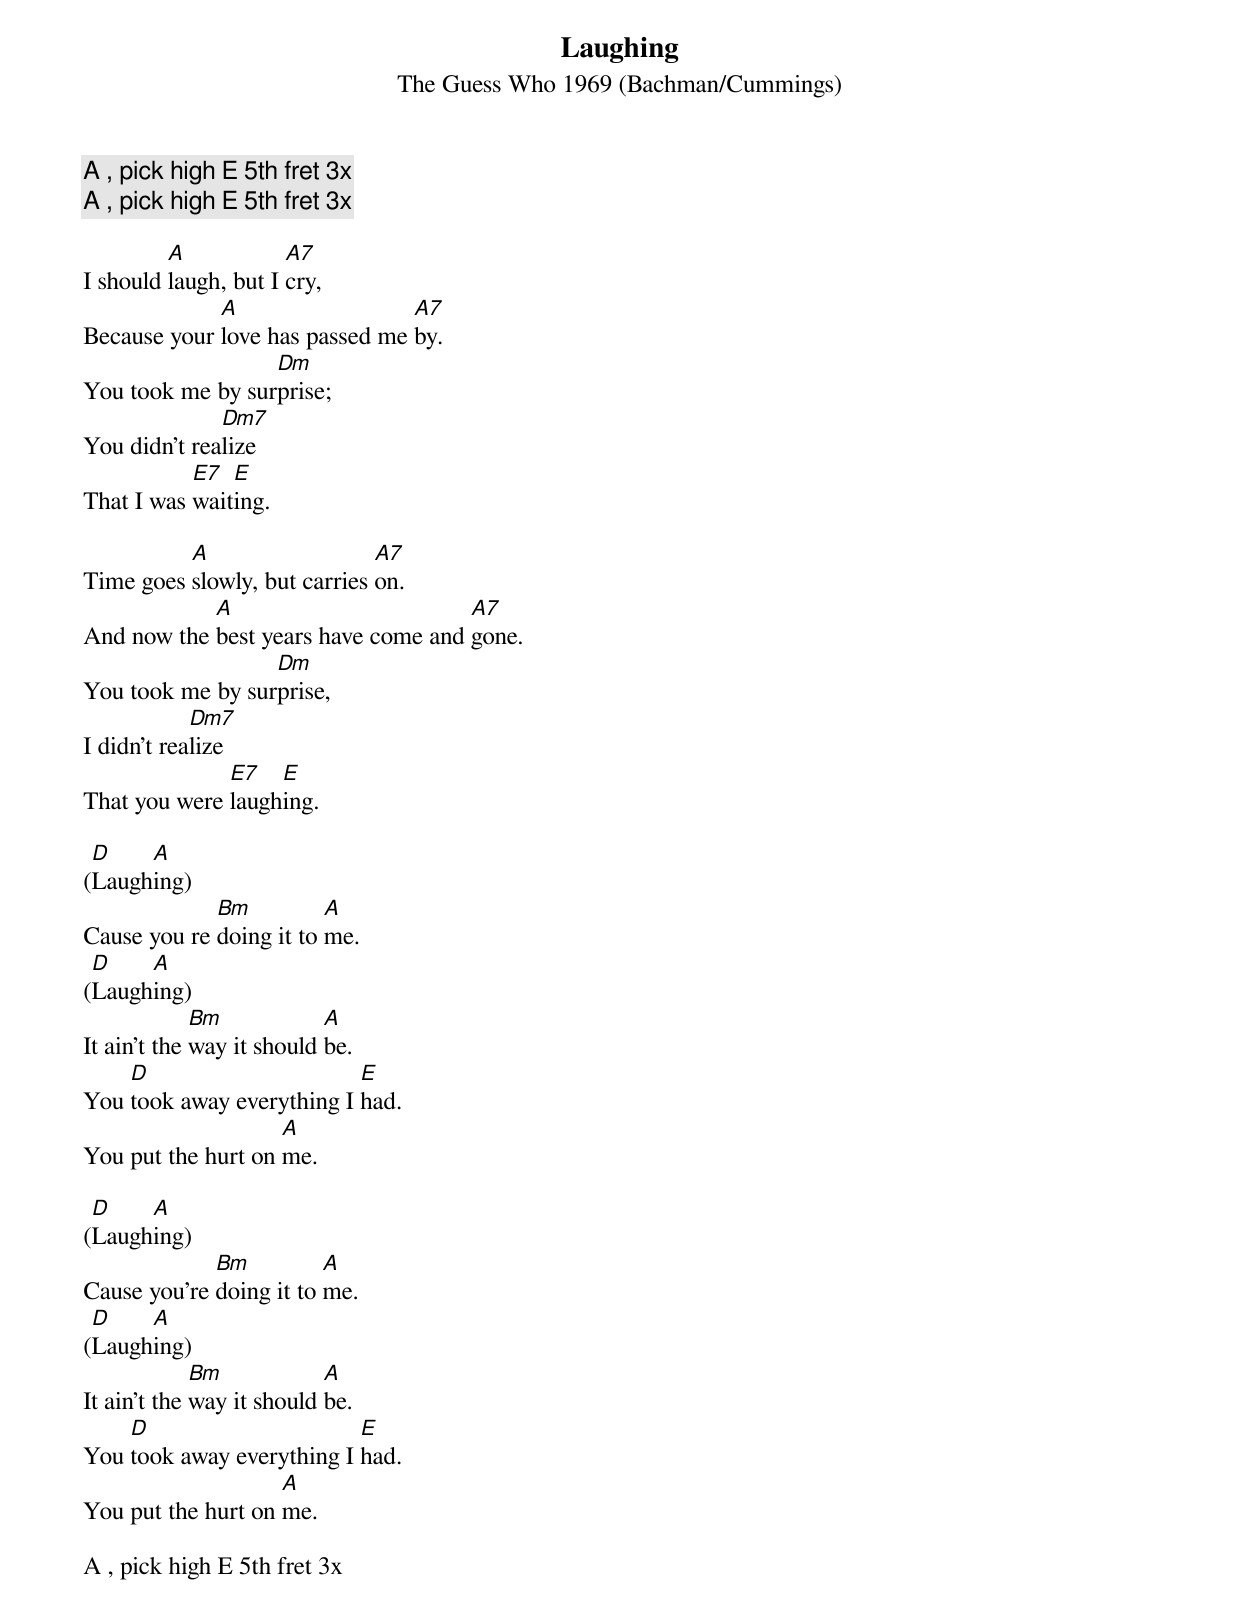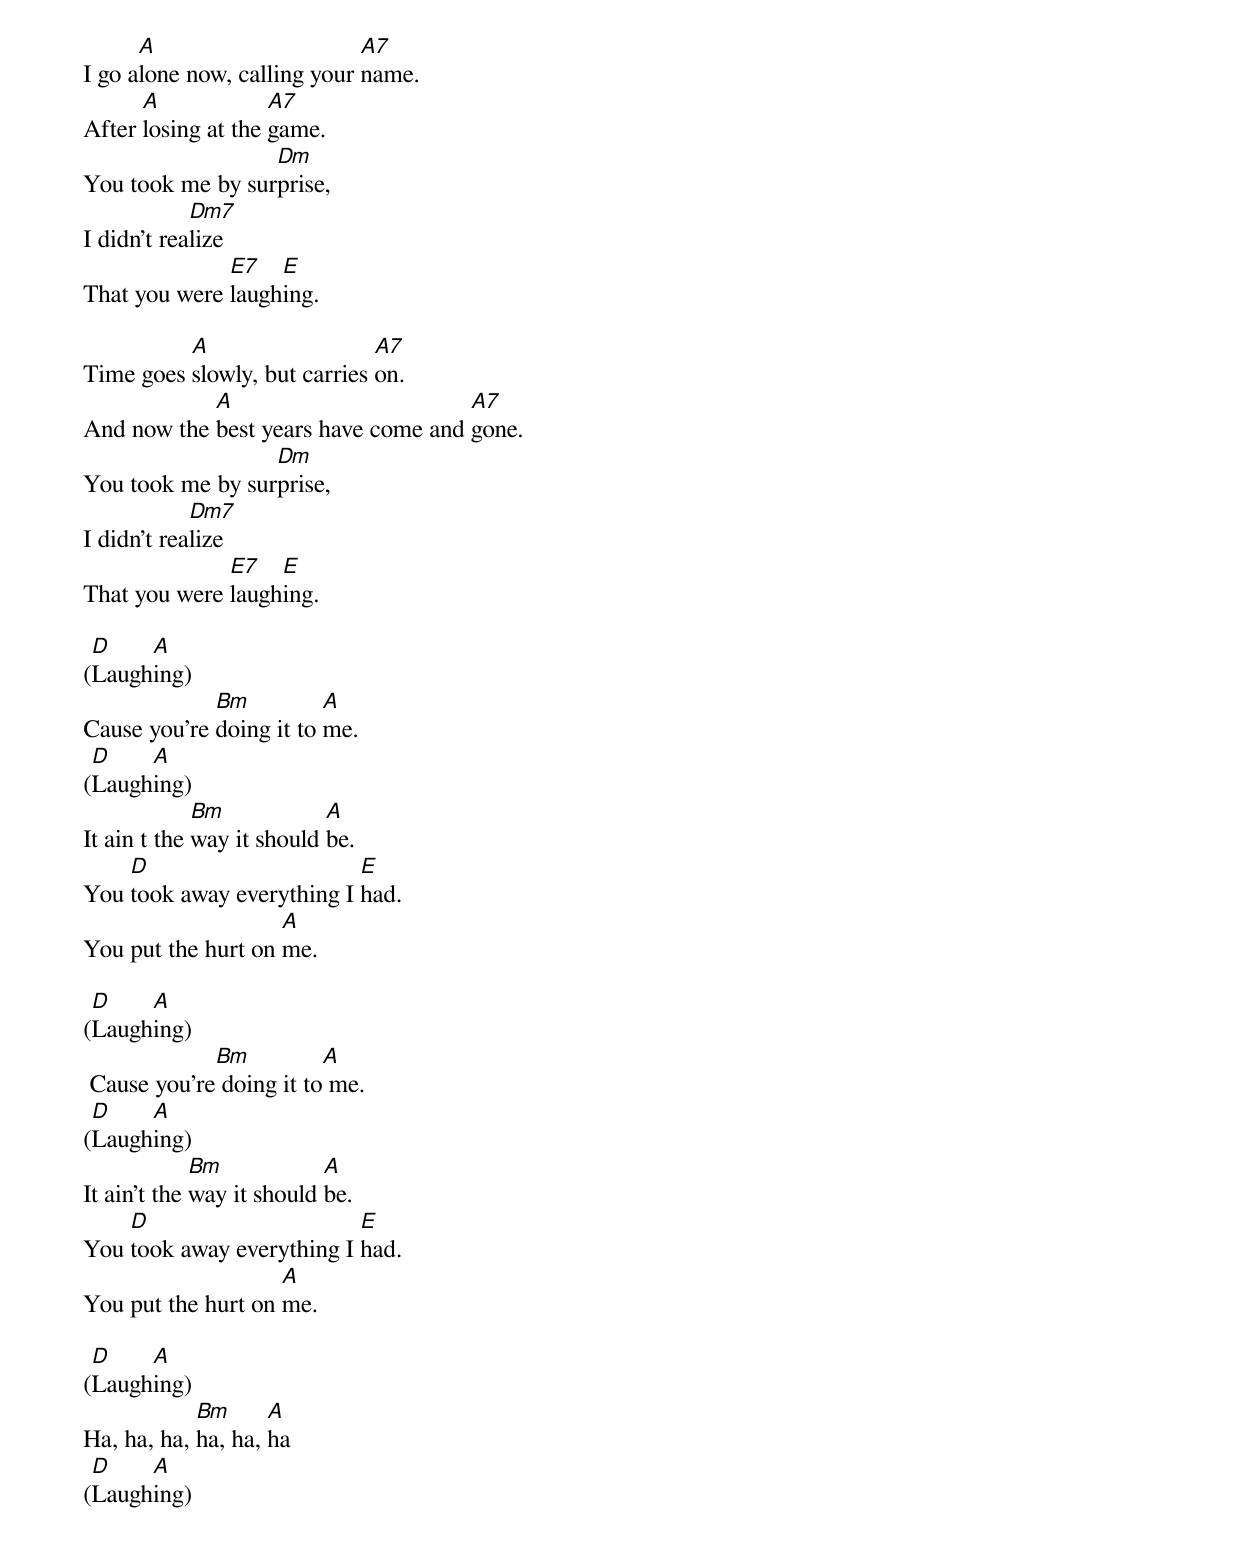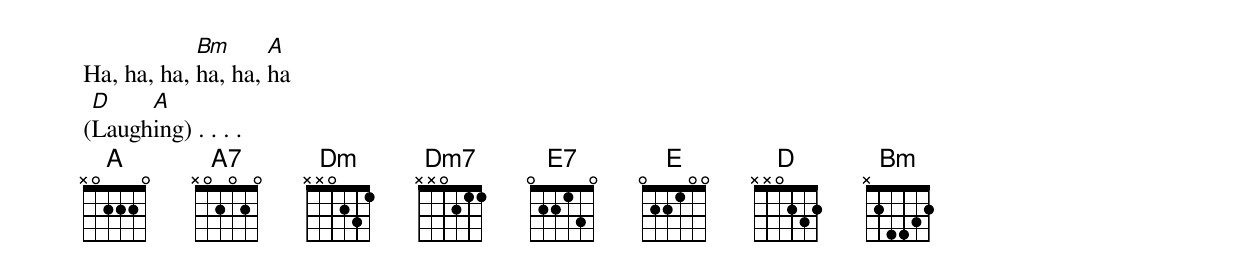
{title: Laughing}
{subtitle: The Guess Who 1969 (Bachman/Cummings)}

{c:A , pick high E 5th fret 3x}
{c:A , pick high E 5th fret 3x}

I should [A]laugh, but I [A7]cry,
Because your [A]love has passed me [A7]by.
You took me by sur[Dm]prise;
You didn't rea[Dm7]lize
That I was [E7]wait[E]ing.

Time goes [A]slowly, but carries [A7]on.
And now the [A]best years have come and [A7]gone.
You took me by sur[Dm]prise,
I didn't rea[Dm7]lize
That you were [E7]laugh[E]ing.

([D]Laugh[A]ing)
Cause you re [Bm]doing it to [A]me.
([D]Laugh[A]ing)
It ain't the [Bm]way it should [A]be.
You [D]took away everything I [E]had.
You put the hurt on [A]me.

([D]Laugh[A]ing)
Cause you're [Bm]doing it to [A]me.
([D]Laugh[A]ing)
It ain't the [Bm]way it should [A]be.
You [D]took away everything I [E]had.
You put the hurt on [A]me.

A , pick high E 5th fret 3x

I go a[A]lone now, calling your [A7]name.
After [A]losing at the [A7]game.
You took me by sur[Dm]prise,
I didn't rea[Dm7]lize
That you were [E7]laugh[E]ing.

Time goes [A]slowly, but carries [A7]on.
And now the [A]best years have come and [A7]gone.
You took me by sur[Dm]prise,
I didn't rea[Dm7]lize
That you were [E7]laugh[E]ing.

([D]Laugh[A]ing)
Cause you're [Bm]doing it to [A]me.
([D]Laugh[A]ing)
It ain t the [Bm]way it should [A]be.
You [D]took away everything I [E]had.
You put the hurt on [A]me.

([D]Laugh[A]ing)
 Cause you're[Bm] doing it to[A] me.
([D]Laugh[A]ing)
It ain't the [Bm]way it should [A]be.
You [D]took away everything I [E]had.
You put the hurt on [A]me.

([D]Laugh[A]ing)
Ha, ha, ha, [Bm]ha, ha, [A]ha
([D]Laugh[A]ing)
Ha, ha, ha, [Bm]ha, ha, [A]ha
([D]Laugh[A]ing) . . . .
